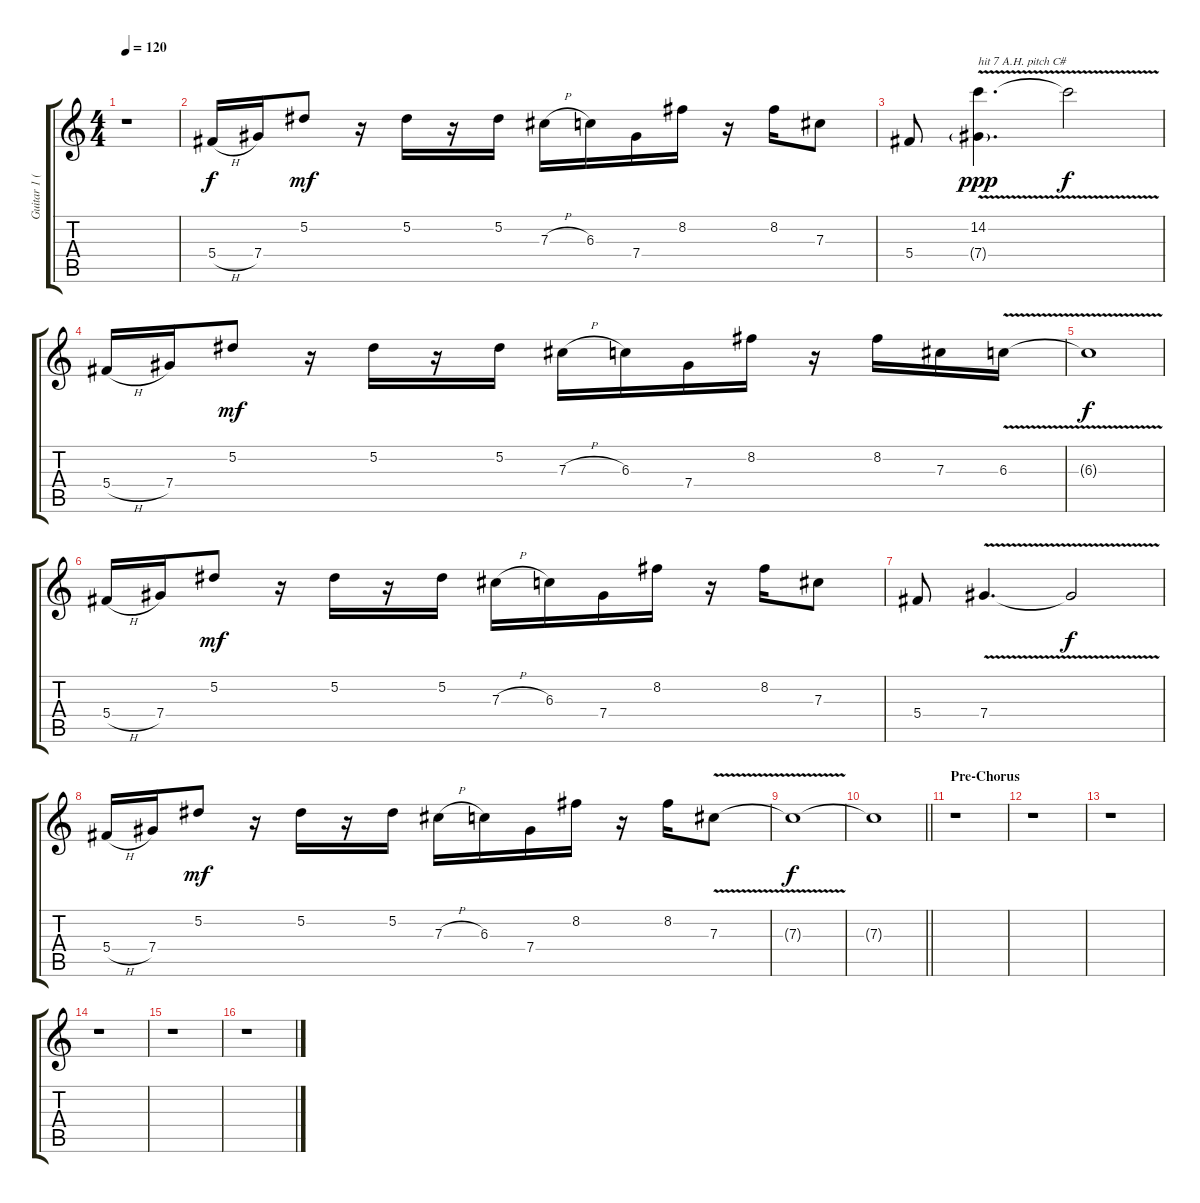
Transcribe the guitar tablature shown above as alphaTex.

\track ("Guitar 1 (Slash)" "Guitar 1 (") {instrument overdrivenguitar}
\staff {score tabs}
\tuning (Eb4 Bb3 Gb3 Db3 Ab2 Eb2) {hide}
\ts (4 4)
\tempo 120
\clef g2
\ks c
r.1{dy f} |
5.4{h}.16 7.4.16 5.2.8{dy mf} r.16 5.2.16 r.16 5.2.16 7.3{h}.16 6.3.16 7.4.16 8.2.16 r.16 8.2.16 7.3.8 |
5.4.8 (14.2{v} 7.4{v g}).4{d txt "hit 7 A.H. pitch C#" dy ppp} 14.2{t}.2{dy f} |
5.4{h}.16 7.4.16 5.2.8{dy mf} r.16 5.2.16 r.16 5.2.16 7.3{h}.16 6.3.16 7.4.16 8.2.16 r.16 8.2.16 7.3.16 6.3{v}.16 |
6.3{t}.1{dy f} |
5.4{h}.16 7.4.16 5.2.8{dy mf} r.16 5.2.16 r.16 5.2.16 7.3{h}.16 6.3.16 7.4.16 8.2.16 r.16 8.2.16 7.3.8 |
5.4.8 7.4{v}.4{d} 7.4{t}.2{dy f} |
5.4{h}.16 7.4.16 5.2.8{dy mf} r.16 5.2.16 r.16 5.2.16 7.3{h}.16 6.3.16 7.4.16 8.2.16 r.16 8.2.16 7.3{v}.8 |
7.3{t}.1{dy f} |
\barLineRight lightlight
7.3{t}.1 |
\section ("" "Pre-Chorus")
r.1 |
r.1 |
r.1 |
r.1 |
r.1 |
r.1
